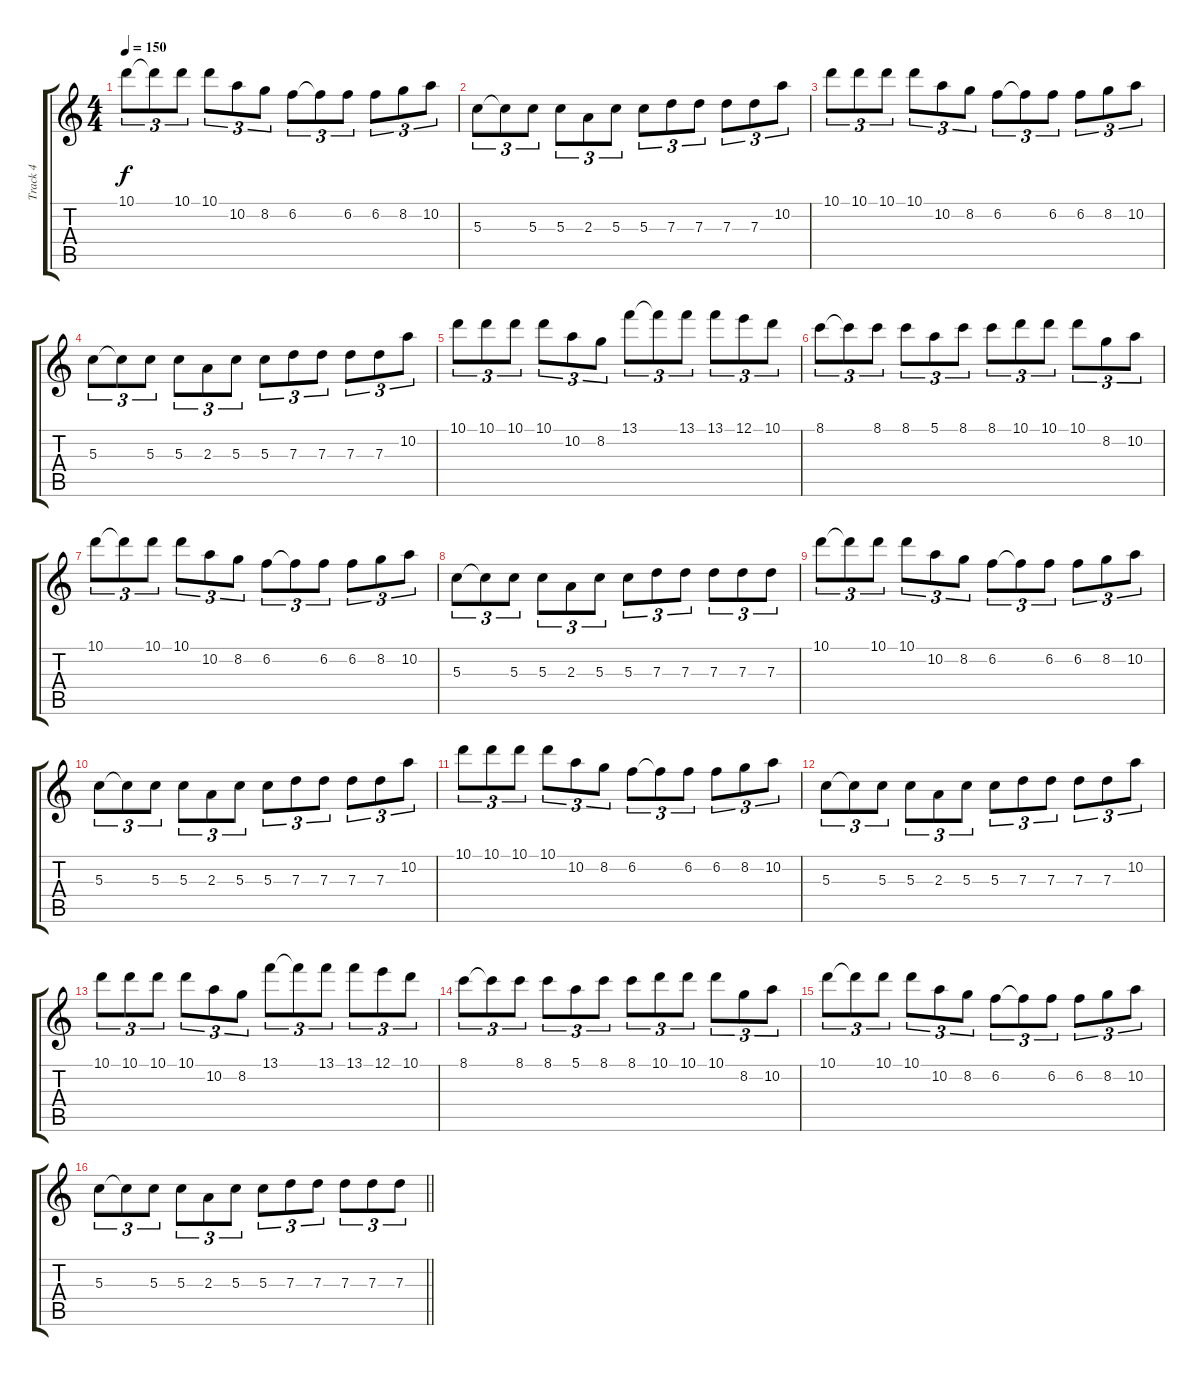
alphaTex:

\track ("Track 4" "Track 4") {instrument acousticguitarsteel}
\staff {score tabs}
\tuning (E4 B3 G3 D3 A2 E2) {hide}
\ts (4 4)
\tempo 150
\clef g2
\ks c
10.1.8{tu (3 2) dy f} 10.1{t}.8{tu (3 2)} 10.1.8{tu (3 2)} 10.1.8{tu (3 2)} 10.2.8{tu (3 2)} 8.2.8{tu (3 2)} 6.2.8{tu (3 2)} 6.2{t}.8{tu (3 2)} 6.2.8{tu (3 2)} 6.2.8{tu (3 2)} 8.2.8{tu (3 2)} 10.2.8{tu (3 2)} |
5.3.8{tu (3 2)} 5.3{t}.8{tu (3 2)} 5.3.8{tu (3 2)} 5.3.8{tu (3 2)} 2.3.8{tu (3 2)} 5.3.8{tu (3 2)} 5.3.8{tu (3 2)} 7.3.8{tu (3 2)} 7.3.8{tu (3 2)} 7.3.8{tu (3 2)} 7.3.8{tu (3 2)} 10.2.8{tu (3 2)} |
10.1.8{tu (3 2)} 10.1.8{tu (3 2)} 10.1.8{tu (3 2)} 10.1.8{tu (3 2)} 10.2.8{tu (3 2)} 8.2.8{tu (3 2)} 6.2.8{tu (3 2)} 6.2{t}.8{tu (3 2)} 6.2.8{tu (3 2)} 6.2.8{tu (3 2)} 8.2.8{tu (3 2)} 10.2.8{tu (3 2)} |
5.3.8{tu (3 2)} 5.3{t}.8{tu (3 2)} 5.3.8{tu (3 2)} 5.3.8{tu (3 2)} 2.3.8{tu (3 2)} 5.3.8{tu (3 2)} 5.3.8{tu (3 2)} 7.3.8{tu (3 2)} 7.3.8{tu (3 2)} 7.3.8{tu (3 2)} 7.3.8{tu (3 2)} 10.2.8{tu (3 2)} |
10.1.8{tu (3 2)} 10.1.8{tu (3 2)} 10.1.8{tu (3 2)} 10.1.8{tu (3 2)} 10.2.8{tu (3 2)} 8.2.8{tu (3 2)} 13.1.8{tu (3 2)} 13.1{t}.8{tu (3 2)} 13.1.8{tu (3 2)} 13.1.8{tu (3 2)} 12.1.8{tu (3 2)} 10.1.8{tu (3 2)} |
8.1.8{tu (3 2)} 8.1{t}.8{tu (3 2)} 8.1.8{tu (3 2)} 8.1.8{tu (3 2)} 5.1.8{tu (3 2)} 8.1.8{tu (3 2)} 8.1.8{tu (3 2)} 10.1.8{tu (3 2)} 10.1.8{tu (3 2)} 10.1.8{tu (3 2)} 8.2.8{tu (3 2)} 10.2.8{tu (3 2)} |
10.1.8{tu (3 2)} 10.1{t}.8{tu (3 2)} 10.1.8{tu (3 2)} 10.1.8{tu (3 2)} 10.2.8{tu (3 2)} 8.2.8{tu (3 2)} 6.2.8{tu (3 2)} 6.2{t}.8{tu (3 2)} 6.2.8{tu (3 2)} 6.2.8{tu (3 2)} 8.2.8{tu (3 2)} 10.2.8{tu (3 2)} |
5.3.8{tu (3 2)} 5.3{t}.8{tu (3 2)} 5.3.8{tu (3 2)} 5.3.8{tu (3 2)} 2.3.8{tu (3 2)} 5.3.8{tu (3 2)} 5.3.8{tu (3 2)} 7.3.8{tu (3 2)} 7.3.8{tu (3 2)} 7.3.8{tu (3 2)} 7.3.8{tu (3 2)} 7.3.8{tu (3 2)} |
10.1.8{tu (3 2)} 10.1{t}.8{tu (3 2)} 10.1.8{tu (3 2)} 10.1.8{tu (3 2)} 10.2.8{tu (3 2)} 8.2.8{tu (3 2)} 6.2.8{tu (3 2)} 6.2{t}.8{tu (3 2)} 6.2.8{tu (3 2)} 6.2.8{tu (3 2)} 8.2.8{tu (3 2)} 10.2.8{tu (3 2)} |
5.3.8{tu (3 2)} 5.3{t}.8{tu (3 2)} 5.3.8{tu (3 2)} 5.3.8{tu (3 2)} 2.3.8{tu (3 2)} 5.3.8{tu (3 2)} 5.3.8{tu (3 2)} 7.3.8{tu (3 2)} 7.3.8{tu (3 2)} 7.3.8{tu (3 2)} 7.3.8{tu (3 2)} 10.2.8{tu (3 2)} |
10.1.8{tu (3 2)} 10.1.8{tu (3 2)} 10.1.8{tu (3 2)} 10.1.8{tu (3 2)} 10.2.8{tu (3 2)} 8.2.8{tu (3 2)} 6.2.8{tu (3 2)} 6.2{t}.8{tu (3 2)} 6.2.8{tu (3 2)} 6.2.8{tu (3 2)} 8.2.8{tu (3 2)} 10.2.8{tu (3 2)} |
5.3.8{tu (3 2)} 5.3{t}.8{tu (3 2)} 5.3.8{tu (3 2)} 5.3.8{tu (3 2)} 2.3.8{tu (3 2)} 5.3.8{tu (3 2)} 5.3.8{tu (3 2)} 7.3.8{tu (3 2)} 7.3.8{tu (3 2)} 7.3.8{tu (3 2)} 7.3.8{tu (3 2)} 10.2.8{tu (3 2)} |
10.1.8{tu (3 2)} 10.1.8{tu (3 2)} 10.1.8{tu (3 2)} 10.1.8{tu (3 2)} 10.2.8{tu (3 2)} 8.2.8{tu (3 2)} 13.1.8{tu (3 2)} 13.1{t}.8{tu (3 2)} 13.1.8{tu (3 2)} 13.1.8{tu (3 2)} 12.1.8{tu (3 2)} 10.1.8{tu (3 2)} |
8.1.8{tu (3 2)} 8.1{t}.8{tu (3 2)} 8.1.8{tu (3 2)} 8.1.8{tu (3 2)} 5.1.8{tu (3 2)} 8.1.8{tu (3 2)} 8.1.8{tu (3 2)} 10.1.8{tu (3 2)} 10.1.8{tu (3 2)} 10.1.8{tu (3 2)} 8.2.8{tu (3 2)} 10.2.8{tu (3 2)} |
10.1.8{tu (3 2)} 10.1{t}.8{tu (3 2)} 10.1.8{tu (3 2)} 10.1.8{tu (3 2)} 10.2.8{tu (3 2)} 8.2.8{tu (3 2)} 6.2.8{tu (3 2)} 6.2{t}.8{tu (3 2)} 6.2.8{tu (3 2)} 6.2.8{tu (3 2)} 8.2.8{tu (3 2)} 10.2.8{tu (3 2)} |
\barLineRight lightlight
5.3.8{tu (3 2)} 5.3{t}.8{tu (3 2)} 5.3.8{tu (3 2)} 5.3.8{tu (3 2)} 2.3.8{tu (3 2)} 5.3.8{tu (3 2)} 5.3.8{tu (3 2)} 7.3.8{tu (3 2)} 7.3.8{tu (3 2)} 7.3.8{tu (3 2)} 7.3.8{tu (3 2)} 7.3.8{tu (3 2)}
